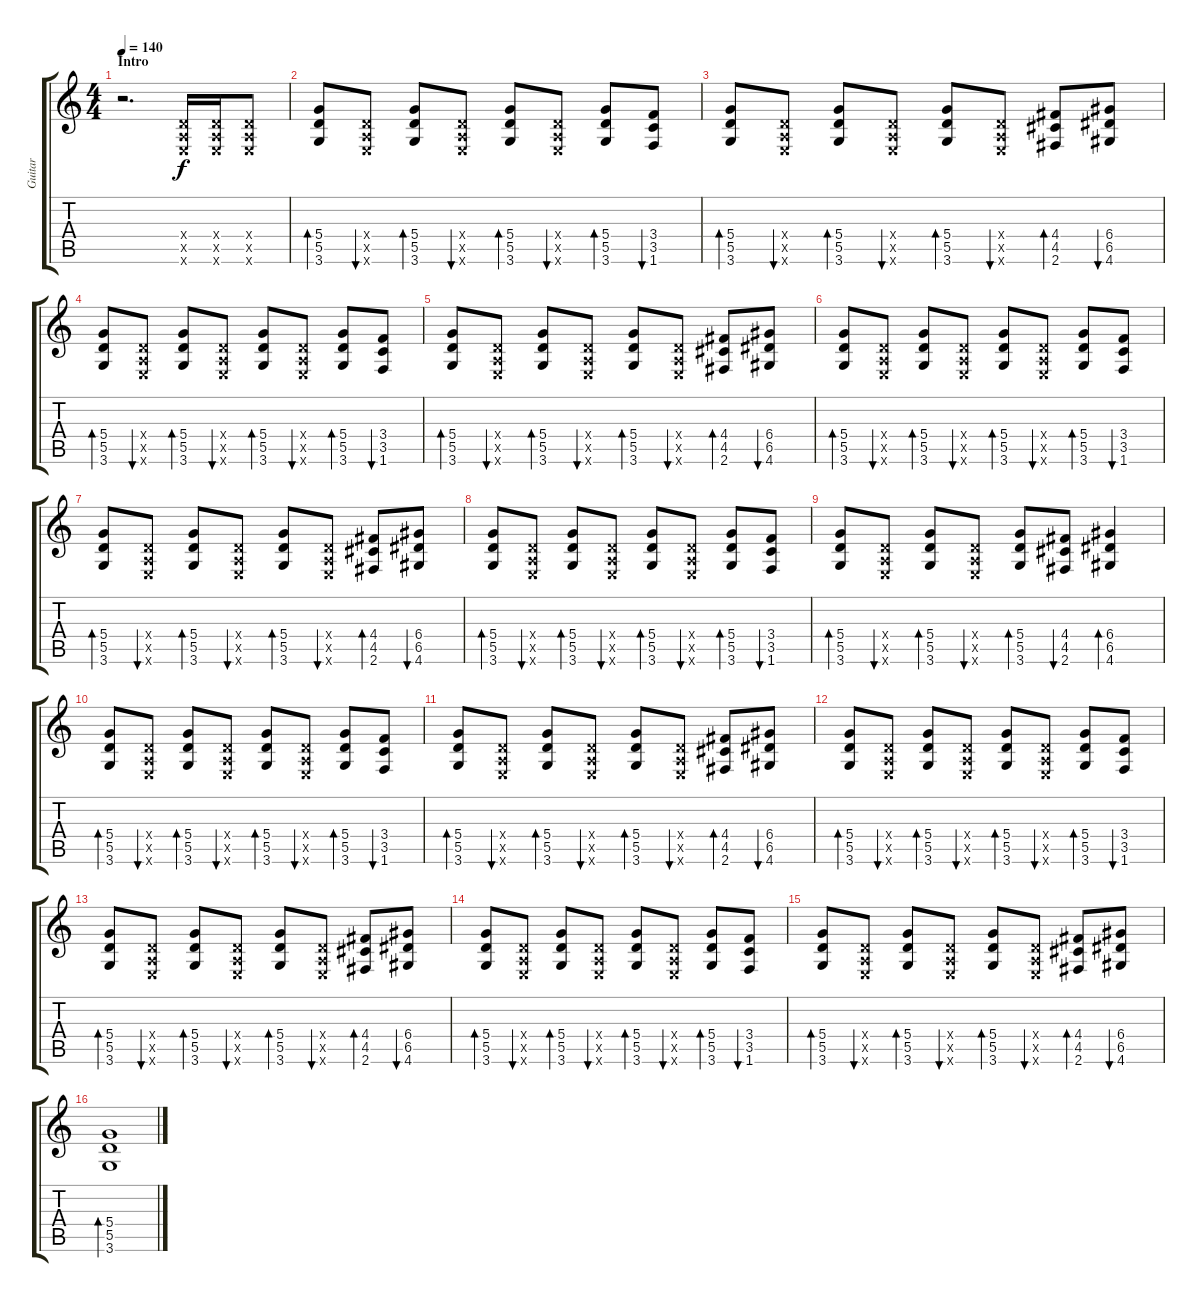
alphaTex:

\track ("Guitar" "Guitar") {instrument distortionguitar}
\staff {score tabs}
\tuning (E4 B3 G3 D3 A2 E2) {hide}
\ts (4 4)
\section ("" "Intro")
\tempo 140
\clef g2
\ks c
r.2{d dy f volume 16 balance 8 instrument electricguitarmuted} (0.4{x} 0.5{x} 0.6{x}).16 (0.4{x} 0.5{x} 0.6{x}).16 (0.4{x} 0.5{x} 0.6{x}).8 |
(5.4 5.5 3.6).8{bd 120} (0.4{x} 0.5{x} 0.6{x}).8{bu 120} (5.4 5.5 3.6).8{bd 120} (0.4{x} 0.5{x} 0.6{x}).8{bu 120} (5.4 5.5 3.6).8{bd 120} (0.4{x} 0.5{x} 0.6{x}).8{bu 120} (5.4 5.5 3.6).8{bd 120} (3.4 3.5 1.6).8{bu 120} |
(5.4 5.5 3.6).8{bd 120} (0.4{x} 0.5{x} 0.6{x}).8{bu 120} (5.4 5.5 3.6).8{bd 120} (0.4{x} 0.5{x} 0.6{x}).8{bu 120} (5.4 5.5 3.6).8{bd 120} (0.4{x} 0.5{x} 0.6{x}).8{bu 120} (4.4 4.5 2.6).8{bd 120} (6.4 6.5 4.6).8{bu 120} |
(5.4 5.5 3.6).8{bd 120} (0.4{x} 0.5{x} 0.6{x}).8{bu 120} (5.4 5.5 3.6).8{bd 120} (0.4{x} 0.5{x} 0.6{x}).8{bu 120} (5.4 5.5 3.6).8{bd 120} (0.4{x} 0.5{x} 0.6{x}).8{bu 120} (5.4 5.5 3.6).8{bd 120} (3.4 3.5 1.6).8{bu 120} |
(5.4 5.5 3.6).8{bd 120} (0.4{x} 0.5{x} 0.6{x}).8{bu 120} (5.4 5.5 3.6).8{bd 120} (0.4{x} 0.5{x} 0.6{x}).8{bu 120} (5.4 5.5 3.6).8{bd 120} (0.4{x} 0.5{x} 0.6{x}).8{bu 120} (4.4 4.5 2.6).8{bd 120} (6.4 6.5 4.6).8{bu 120} |
(5.4 5.5 3.6).8{bd 120} (0.4{x} 0.5{x} 0.6{x}).8{bu 120} (5.4 5.5 3.6).8{bd 120} (0.4{x} 0.5{x} 0.6{x}).8{bu 120} (5.4 5.5 3.6).8{bd 120} (0.4{x} 0.5{x} 0.6{x}).8{bu 120} (5.4 5.5 3.6).8{bd 120} (3.4 3.5 1.6).8{bu 120} |
(5.4 5.5 3.6).8{bd 120} (0.4{x} 0.5{x} 0.6{x}).8{bu 120} (5.4 5.5 3.6).8{bd 120} (0.4{x} 0.5{x} 0.6{x}).8{bu 120} (5.4 5.5 3.6).8{bd 120} (0.4{x} 0.5{x} 0.6{x}).8{bu 120} (4.4 4.5 2.6).8{bd 120} (6.4 6.5 4.6).8{bu 120} |
(5.4 5.5 3.6).8{bd 120 balance 0} (0.4{x} 0.5{x} 0.6{x}).8{bu 120} (5.4 5.5 3.6).8{bd 120} (0.4{x} 0.5{x} 0.6{x}).8{bu 120} (5.4 5.5 3.6).8{bd 120} (0.4{x} 0.5{x} 0.6{x}).8{bu 120} (5.4 5.5 3.6).8{bd 120} (3.4 3.5 1.6).8{bu 120} |
(5.4 5.5 3.6).8{bd 120} (0.4{x} 0.5{x} 0.6{x}).8{bu 120} (5.4 5.5 3.6).8{bd 120} (0.4{x} 0.5{x} 0.6{x}).8{bu 120} (5.4 5.5 3.6).8{bd 120} (4.4 4.5 2.6).8{bu 120} (6.4 6.5 4.6).4{bd 120} |
(5.4 5.5 3.6).8{bd 120} (0.4{x} 0.5{x} 0.6{x}).8{bu 120} (5.4 5.5 3.6).8{bd 120} (0.4{x} 0.5{x} 0.6{x}).8{bu 120} (5.4 5.5 3.6).8{bd 120} (0.4{x} 0.5{x} 0.6{x}).8{bu 120} (5.4 5.5 3.6).8{bd 120} (3.4 3.5 1.6).8{bu 120} |
(5.4 5.5 3.6).8{bd 120} (0.4{x} 0.5{x} 0.6{x}).8{bu 120} (5.4 5.5 3.6).8{bd 120} (0.4{x} 0.5{x} 0.6{x}).8{bu 120} (5.4 5.5 3.6).8{bd 120} (0.4{x} 0.5{x} 0.6{x}).8{bu 120} (4.4 4.5 2.6).8{bd 120} (6.4 6.5 4.6).8{bu 120} |
(5.4 5.5 3.6).8{bd 120} (0.4{x} 0.5{x} 0.6{x}).8{bu 120} (5.4 5.5 3.6).8{bd 120} (0.4{x} 0.5{x} 0.6{x}).8{bu 120} (5.4 5.5 3.6).8{bd 120} (0.4{x} 0.5{x} 0.6{x}).8{bu 120} (5.4 5.5 3.6).8{bd 120} (3.4 3.5 1.6).8{bu 120} |
(5.4 5.5 3.6).8{bd 120} (0.4{x} 0.5{x} 0.6{x}).8{bu 120} (5.4 5.5 3.6).8{bd 120} (0.4{x} 0.5{x} 0.6{x}).8{bu 120} (5.4 5.5 3.6).8{bd 120} (0.4{x} 0.5{x} 0.6{x}).8{bu 120} (4.4 4.5 2.6).8{bd 120} (6.4 6.5 4.6).8{bu 120} |
(5.4 5.5 3.6).8{bd 120} (0.4{x} 0.5{x} 0.6{x}).8{bu 120} (5.4 5.5 3.6).8{bd 120} (0.4{x} 0.5{x} 0.6{x}).8{bu 120} (5.4 5.5 3.6).8{bd 120} (0.4{x} 0.5{x} 0.6{x}).8{bu 120} (5.4 5.5 3.6).8{bd 120} (3.4 3.5 1.6).8{bu 120} |
(5.4 5.5 3.6).8{bd 120} (0.4{x} 0.5{x} 0.6{x}).8{bu 120} (5.4 5.5 3.6).8{bd 120} (0.4{x} 0.5{x} 0.6{x}).8{bu 120} (5.4 5.5 3.6).8{bd 120} (0.4{x} 0.5{x} 0.6{x}).8{bu 120} (4.4 4.5 2.6).8{bd 120} (6.4 6.5 4.6).8{bu 120} |
(5.4 5.5 3.6).1{bd 240}
